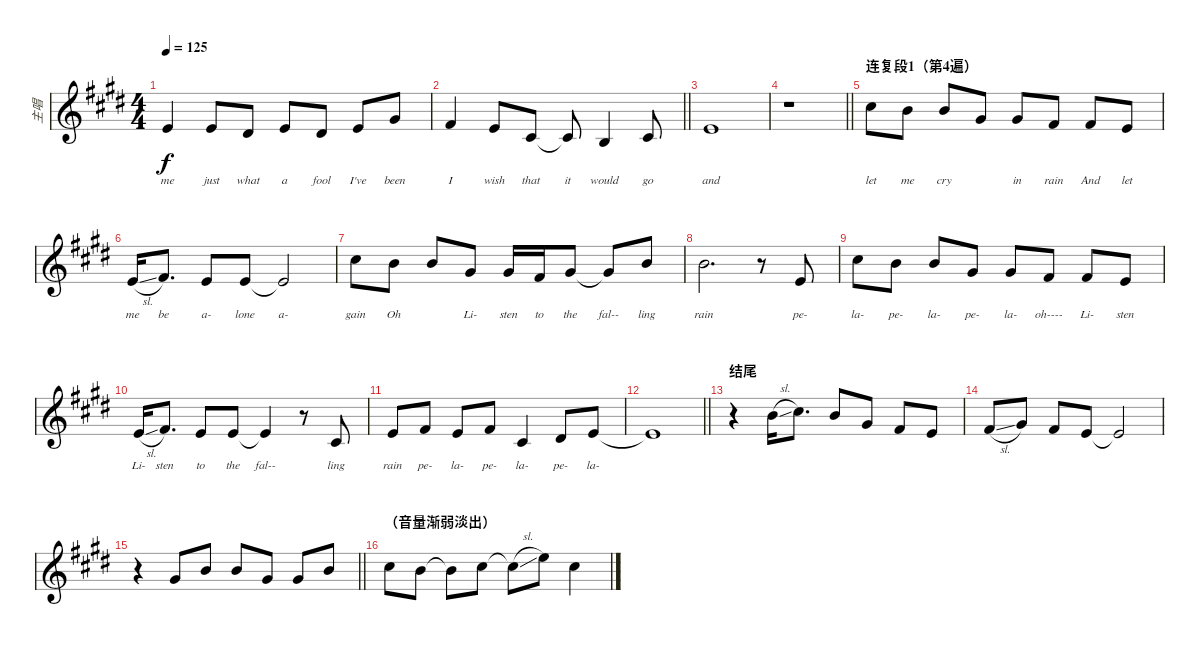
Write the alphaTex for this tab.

\track ("主唱" "主唱") {instrument altosax}
\staff {score}
\tuning (E4 B3 G3 D3 A2 E2) {hide}
\ts (4 4)
\tempo 125
\clef g2
\ks e
0.1.4{lyrics (0 "me") lyrics (1 "") lyrics (2 "") lyrics (3 "") lyrics (4 "") dy f} 0.1.8{lyrics (0 "just") lyrics (1 "") lyrics (2 "") lyrics (3 "") lyrics (4 "")} 4.2.8{lyrics (0 "what") lyrics (1 "") lyrics (2 "") lyrics (3 "") lyrics (4 "")} 0.1.8{lyrics (0 "a") lyrics (1 "") lyrics (2 "") lyrics (3 "") lyrics (4 "")} 4.2.8{lyrics (0 "fool") lyrics (1 "") lyrics (2 "") lyrics (3 "") lyrics (4 "")} 0.1.8{lyrics (0 "I've") lyrics (1 "") lyrics (2 "") lyrics (3 "") lyrics (4 "")} 4.1.8{lyrics (0 "been") lyrics (1 "") lyrics (2 "") lyrics (3 "") lyrics (4 "")} |
\barLineRight lightlight
2.1.4{lyrics (0 "I") lyrics (1 "") lyrics (2 "") lyrics (3 "") lyrics (4 "")} 0.1.8{lyrics (0 "wish") lyrics (1 "") lyrics (2 "") lyrics (3 "") lyrics (4 "")} 2.2.8{lyrics (0 "that") lyrics (1 "") lyrics (2 "") lyrics (3 "") lyrics (4 "")} 2.2{t}.8{lyrics (0 "it") lyrics (1 "") lyrics (2 "") lyrics (3 "") lyrics (4 "")} 0.2.4{lyrics (0 "would") lyrics (1 "") lyrics (2 "") lyrics (3 "") lyrics (4 "")} 2.2.8{lyrics (0 "go") lyrics (1 "") lyrics (2 "") lyrics (3 "") lyrics (4 "")} |
0.1.1{lyrics (0 "and") lyrics (1 "") lyrics (2 "") lyrics (3 "") lyrics (4 "")} |
\barLineRight lightlight
r.1 |
\section ("" "连复段1（第4遍）")
9.1.8{lyrics (0 "let") lyrics (1 "") lyrics (2 "") lyrics (3 "") lyrics (4 "")} 7.1.8{lyrics (0 "me") lyrics (1 "") lyrics (2 "") lyrics (3 "") lyrics (4 "")} 7.1.8{lyrics (0 "cry") lyrics (1 "") lyrics (2 "") lyrics (3 "") lyrics (4 "")} 4.1.8{lyrics (0 "") lyrics (1 "") lyrics (2 "") lyrics (3 "") lyrics (4 "")} 4.1.8{lyrics (0 "in") lyrics (1 "") lyrics (2 "") lyrics (3 "") lyrics (4 "")} 2.1.8{lyrics (0 "rain") lyrics (1 "") lyrics (2 "") lyrics (3 "") lyrics (4 "")} 2.1.8{lyrics (0 "And") lyrics (1 "") lyrics (2 "") lyrics (3 "") lyrics (4 "")} 0.1.8{lyrics (0 "let") lyrics (1 "") lyrics (2 "") lyrics (3 "") lyrics (4 "")} |
0.1{sl}.16{lyrics (0 "me") lyrics (1 "") lyrics (2 "") lyrics (3 "") lyrics (4 "")} 2.1.8{d lyrics (0 "be") lyrics (1 "") lyrics (2 "") lyrics (3 "") lyrics (4 "")} 0.1.8{lyrics (0 "a-") lyrics (1 "") lyrics (2 "") lyrics (3 "") lyrics (4 "")} 0.1.8{lyrics (0 "lone") lyrics (1 "") lyrics (2 "") lyrics (3 "") lyrics (4 "")} 0.1{t}.2{lyrics (0 "a-") lyrics (1 "") lyrics (2 "") lyrics (3 "") lyrics (4 "")} |
9.1.8{lyrics (0 "gain") lyrics (1 "") lyrics (2 "") lyrics (3 "") lyrics (4 "")} 7.1.8{lyrics (0 "Oh") lyrics (1 "") lyrics (2 "") lyrics (3 "") lyrics (4 "")} 7.1.8{lyrics (0 "") lyrics (1 "") lyrics (2 "") lyrics (3 "") lyrics (4 "")} 4.1.8{lyrics (0 "Li-") lyrics (1 "") lyrics (2 "") lyrics (3 "") lyrics (4 "")} 4.1.16{lyrics (0 "sten") lyrics (1 "") lyrics (2 "") lyrics (3 "") lyrics (4 "")} 2.1.16{lyrics (0 "to") lyrics (1 "") lyrics (2 "") lyrics (3 "") lyrics (4 "")} 4.1.8{lyrics (0 "the") lyrics (1 "") lyrics (2 "") lyrics (3 "") lyrics (4 "")} 4.1{t}.8{lyrics (0 "fal--") lyrics (1 "") lyrics (2 "") lyrics (3 "") lyrics (4 "")} 7.1.8{lyrics (0 "ling") lyrics (1 "") lyrics (2 "") lyrics (3 "") lyrics (4 "")} |
7.1.2{d lyrics (0 "rain") lyrics (1 "") lyrics (2 "") lyrics (3 "") lyrics (4 "")} r.8 0.1.8{lyrics (0 "pe-") lyrics (1 "") lyrics (2 "") lyrics (3 "") lyrics (4 "")} |
9.1.8{lyrics (0 "la-") lyrics (1 "") lyrics (2 "") lyrics (3 "") lyrics (4 "")} 7.1.8{lyrics (0 "pe-") lyrics (1 "") lyrics (2 "") lyrics (3 "") lyrics (4 "")} 7.1.8{lyrics (0 "la-") lyrics (1 "") lyrics (2 "") lyrics (3 "") lyrics (4 "")} 4.1.8{lyrics (0 "pe-") lyrics (1 "") lyrics (2 "") lyrics (3 "") lyrics (4 "")} 4.1.8{lyrics (0 "la-") lyrics (1 "") lyrics (2 "") lyrics (3 "") lyrics (4 "")} 2.1.8{lyrics (0 "oh----") lyrics (1 "") lyrics (2 "") lyrics (3 "") lyrics (4 "")} 2.1.8{lyrics (0 "Li-") lyrics (1 "") lyrics (2 "") lyrics (3 "") lyrics (4 "")} 0.1.8{lyrics (0 "sten") lyrics (1 "") lyrics (2 "") lyrics (3 "") lyrics (4 "")} |
0.1{sl}.16{lyrics (0 "Li-") lyrics (1 "") lyrics (2 "") lyrics (3 "") lyrics (4 "")} 2.1.8{d lyrics (0 "sten") lyrics (1 "") lyrics (2 "") lyrics (3 "") lyrics (4 "")} 0.1.8{lyrics (0 "to") lyrics (1 "") lyrics (2 "") lyrics (3 "") lyrics (4 "")} 0.1.8{lyrics (0 "the") lyrics (1 "") lyrics (2 "") lyrics (3 "") lyrics (4 "")} 0.1{t}.4{lyrics (0 "fal--") lyrics (1 "") lyrics (2 "") lyrics (3 "") lyrics (4 "")} r.8 2.2.8{lyrics (0 "ling") lyrics (1 "") lyrics (2 "") lyrics (3 "") lyrics (4 "")} |
0.1.8{lyrics (0 "rain") lyrics (1 "") lyrics (2 "") lyrics (3 "") lyrics (4 "")} 2.1.8{lyrics (0 "pe-") lyrics (1 "") lyrics (2 "") lyrics (3 "") lyrics (4 "")} 0.1.8{lyrics (0 "la-") lyrics (1 "") lyrics (2 "") lyrics (3 "") lyrics (4 "")} 2.1.8{lyrics (0 "pe-") lyrics (1 "") lyrics (2 "") lyrics (3 "") lyrics (4 "")} 2.2.4{lyrics (0 "la-") lyrics (1 "") lyrics (2 "") lyrics (3 "") lyrics (4 "")} 4.2.8{lyrics (0 "pe-") lyrics (1 "") lyrics (2 "") lyrics (3 "") lyrics (4 "")} 0.1.8{lyrics (0 "la-") lyrics (1 "") lyrics (2 "") lyrics (3 "") lyrics (4 "")} |
\barLineRight lightlight
0.1{t}.1 |
\section ("" "结尾")
r.4 7.1{sl}.16 9.1.8{d} 7.1.8 9.2.8 7.2.8 9.3.8 |
7.2{sl}.8 9.2.8 7.2.8 9.3.8 9.3{t}.2 |
\barLineRight lightlight
r.4 4.1.8 7.1.8 7.1.8 4.1.8 4.1.8 7.1.8 |
\section ("" "（音量渐弱淡出）")
9.1.8{volume 0} 7.1.8 7.1{t}.8 9.1.8 9.1{sl t}.8 12.1.8 9.1.4
